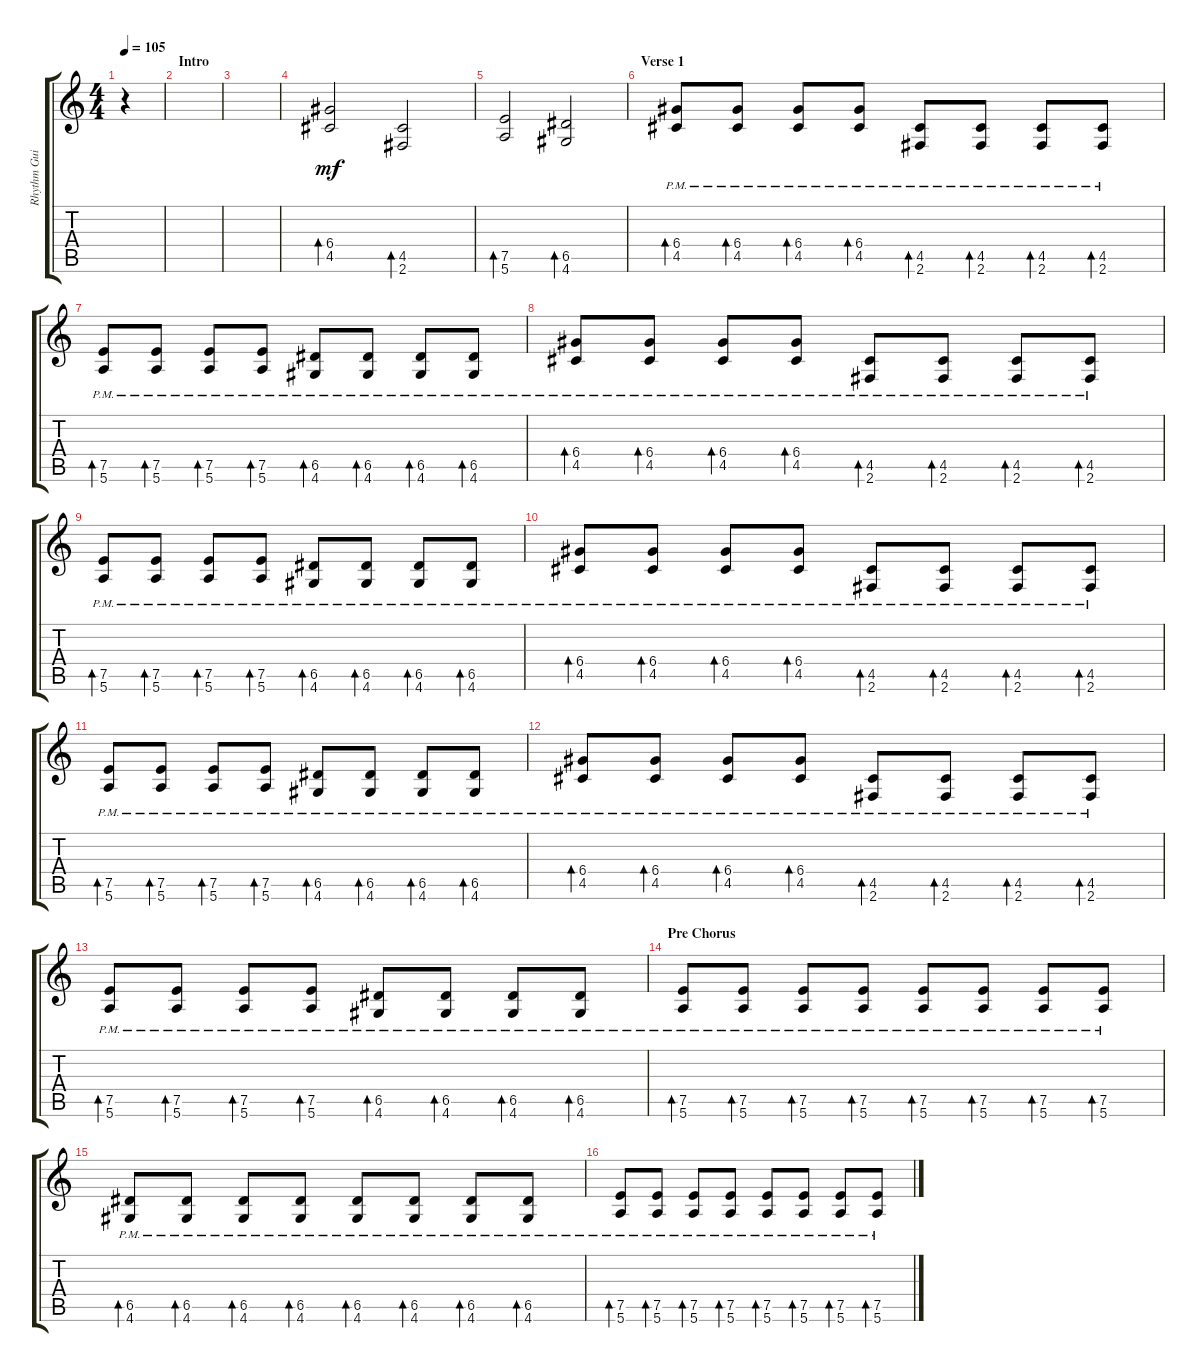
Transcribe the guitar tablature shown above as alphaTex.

\track ("Rhythm Guitar" "Rhythm Gui") {instrument overdrivenguitar}
\staff {score tabs}
\tuning (E4 B3 G3 D3 A2 E2) {hide}
\ts (4 4)
\tempo 105
\clef g2
\ks c
r.4{dy mf instrument overdrivenguitar} |
\section ("" "Intro")
|
|
(6.4 4.5).2{bd 30} (4.5 2.6).2{bd 30} |
(7.5 5.6).2{bd 30} (6.5 4.6).2{bd 30} |
\section ("" "Verse 1")
(6.4{pm} 4.5{pm}).8{bd 30} (6.4{pm} 4.5{pm}).8{bd 30} (6.4{pm} 4.5{pm}).8{bd 30} (6.4{pm} 4.5{pm}).8{bd 30} (4.5{pm} 2.6{pm}).8{bd 30} (4.5{pm} 2.6{pm}).8{bd 30} (4.5{pm} 2.6{pm}).8{bd 30} (4.5{pm} 2.6{pm}).8{bd 30} |
(7.5{pm} 5.6{pm}).8{bd 30} (7.5{pm} 5.6{pm}).8{bd 30} (7.5{pm} 5.6{pm}).8{bd 30} (7.5{pm} 5.6{pm}).8{bd 30} (6.5{pm} 4.6{pm}).8{bd 30} (6.5{pm} 4.6{pm}).8{bd 30} (6.5{pm} 4.6{pm}).8{bd 30} (6.5{pm} 4.6{pm}).8{bd 30} |
(6.4{pm} 4.5{pm}).8{bd 30} (6.4{pm} 4.5{pm}).8{bd 30} (6.4{pm} 4.5{pm}).8{bd 30} (6.4{pm} 4.5{pm}).8{bd 30} (4.5{pm} 2.6{pm}).8{bd 30} (4.5{pm} 2.6{pm}).8{bd 30} (4.5{pm} 2.6{pm}).8{bd 30} (4.5{pm} 2.6{pm}).8{bd 30} |
(7.5{pm} 5.6{pm}).8{bd 30} (7.5{pm} 5.6{pm}).8{bd 30} (7.5{pm} 5.6{pm}).8{bd 30} (7.5{pm} 5.6{pm}).8{bd 30} (6.5{pm} 4.6{pm}).8{bd 30} (6.5{pm} 4.6{pm}).8{bd 30} (6.5{pm} 4.6{pm}).8{bd 30} (6.5{pm} 4.6{pm}).8{bd 30} |
(6.4{pm} 4.5{pm}).8{bd 30} (6.4{pm} 4.5{pm}).8{bd 30} (6.4{pm} 4.5{pm}).8{bd 30} (6.4{pm} 4.5{pm}).8{bd 30} (4.5{pm} 2.6{pm}).8{bd 30} (4.5{pm} 2.6{pm}).8{bd 30} (4.5{pm} 2.6{pm}).8{bd 30} (4.5{pm} 2.6{pm}).8{bd 30} |
(7.5{pm} 5.6{pm}).8{bd 30} (7.5{pm} 5.6{pm}).8{bd 30} (7.5{pm} 5.6{pm}).8{bd 30} (7.5{pm} 5.6{pm}).8{bd 30} (6.5{pm} 4.6{pm}).8{bd 30} (6.5{pm} 4.6{pm}).8{bd 30} (6.5{pm} 4.6{pm}).8{bd 30} (6.5{pm} 4.6{pm}).8{bd 30} |
(6.4{pm} 4.5{pm}).8{bd 30} (6.4{pm} 4.5{pm}).8{bd 30} (6.4{pm} 4.5{pm}).8{bd 30} (6.4{pm} 4.5{pm}).8{bd 30} (4.5{pm} 2.6{pm}).8{bd 30} (4.5{pm} 2.6{pm}).8{bd 30} (4.5{pm} 2.6{pm}).8{bd 30} (4.5{pm} 2.6{pm}).8{bd 30} |
(7.5{pm} 5.6{pm}).8{bd 30} (7.5{pm} 5.6{pm}).8{bd 30} (7.5{pm} 5.6{pm}).8{bd 30} (7.5{pm} 5.6{pm}).8{bd 30} (6.5{pm} 4.6{pm}).8{bd 30} (6.5{pm} 4.6{pm}).8{bd 30} (6.5{pm} 4.6{pm}).8{bd 30} (6.5{pm} 4.6{pm}).8{bd 30} |
\section ("" "Pre Chorus")
(7.5{pm} 5.6{pm}).8{bd 30} (7.5{pm} 5.6{pm}).8{bd 30} (7.5{pm} 5.6{pm}).8{bd 30} (7.5{pm} 5.6{pm}).8{bd 30} (7.5{pm} 5.6{pm}).8{bd 30} (7.5{pm} 5.6{pm}).8{bd 30} (7.5{pm} 5.6{pm}).8{bd 30} (7.5{pm} 5.6{pm}).8{bd 30} |
(6.5{pm} 4.6{pm}).8{bd 30} (6.5{pm} 4.6{pm}).8{bd 30} (6.5{pm} 4.6{pm}).8{bd 30} (6.5{pm} 4.6{pm}).8{bd 30} (6.5{pm} 4.6{pm}).8{bd 30} (6.5{pm} 4.6{pm}).8{bd 30} (6.5{pm} 4.6{pm}).8{bd 30} (6.5{pm} 4.6{pm}).8{bd 30} |
(7.5{pm} 5.6{pm}).8{bd 30} (7.5{pm} 5.6{pm}).8{bd 30} (7.5{pm} 5.6{pm}).8{bd 30} (7.5{pm} 5.6{pm}).8{bd 30} (7.5{pm} 5.6{pm}).8{bd 30} (7.5{pm} 5.6{pm}).8{bd 30} (7.5{pm} 5.6{pm}).8{bd 30} (7.5{pm} 5.6{pm}).8{bd 30}
